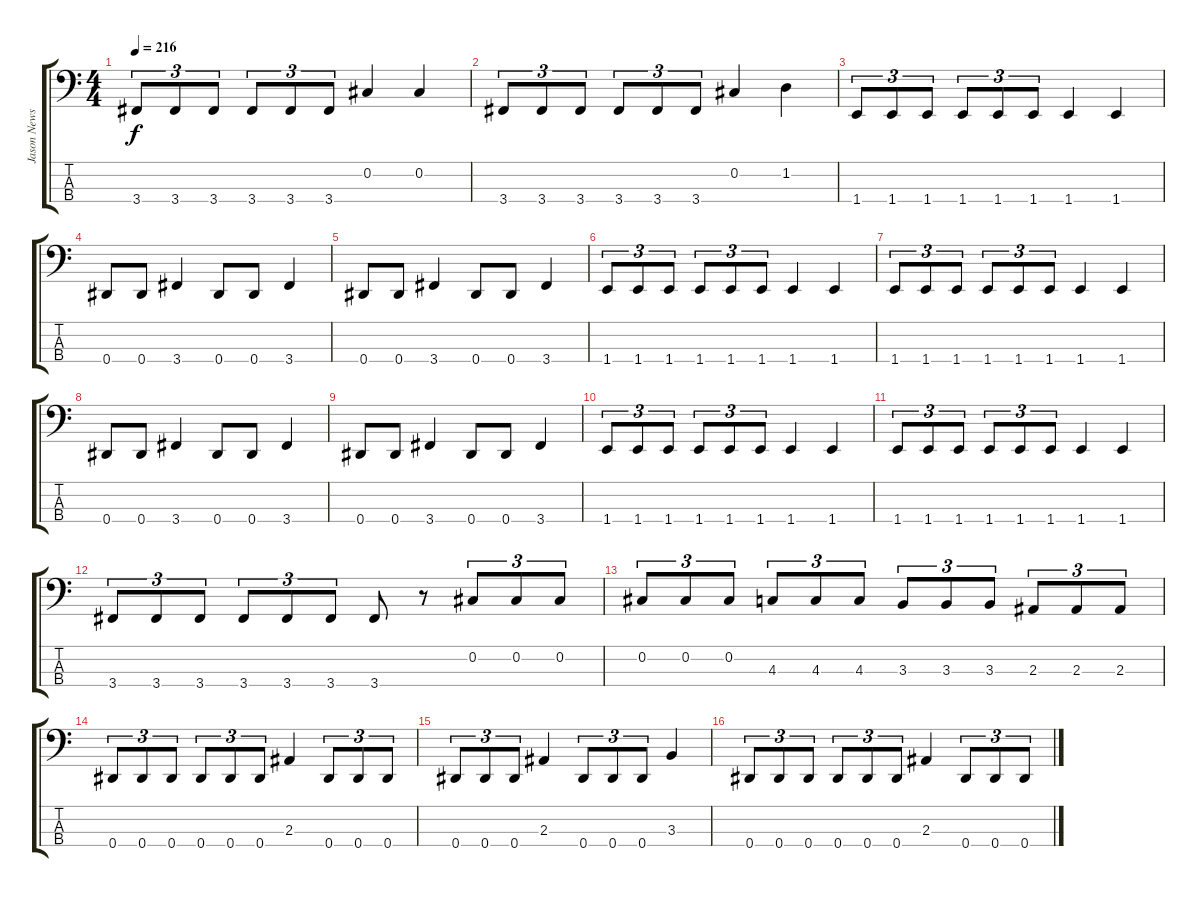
\track ("Jason Newsted" "Jason News") {instrument acousticguitarnylon}
\staff {score tabs}
\tuning (Gb2 Db2 Ab1 Eb1) {hide}
\ts (4 4)
\tempo 216
\clef f4
\ks c
3.4.8{tu (3 2) dy f} 3.4.8{tu (3 2)} 3.4.8{tu (3 2)} 3.4.8{tu (3 2)} 3.4.8{tu (3 2)} 3.4.8{tu (3 2)} 0.2.4 0.2.4 |
3.4.8{tu (3 2)} 3.4.8{tu (3 2)} 3.4.8{tu (3 2)} 3.4.8{tu (3 2)} 3.4.8{tu (3 2)} 3.4.8{tu (3 2)} 0.2.4 1.2.4 |
1.4.8{tu (3 2)} 1.4.8{tu (3 2)} 1.4.8{tu (3 2)} 1.4.8{tu (3 2)} 1.4.8{tu (3 2)} 1.4.8{tu (3 2)} 1.4.4 1.4.4 |
0.4.8 0.4.8 3.4.4 0.4.8 0.4.8 3.4.4 |
0.4.8 0.4.8 3.4.4 0.4.8 0.4.8 3.4.4 |
1.4.8{tu (3 2)} 1.4.8{tu (3 2)} 1.4.8{tu (3 2)} 1.4.8{tu (3 2)} 1.4.8{tu (3 2)} 1.4.8{tu (3 2)} 1.4.4 1.4.4 |
1.4.8{tu (3 2)} 1.4.8{tu (3 2)} 1.4.8{tu (3 2)} 1.4.8{tu (3 2)} 1.4.8{tu (3 2)} 1.4.8{tu (3 2)} 1.4.4 1.4.4 |
0.4.8 0.4.8 3.4.4 0.4.8 0.4.8 3.4.4 |
0.4.8 0.4.8 3.4.4 0.4.8 0.4.8 3.4.4 |
1.4.8{tu (3 2)} 1.4.8{tu (3 2)} 1.4.8{tu (3 2)} 1.4.8{tu (3 2)} 1.4.8{tu (3 2)} 1.4.8{tu (3 2)} 1.4.4 1.4.4 |
1.4.8{tu (3 2)} 1.4.8{tu (3 2)} 1.4.8{tu (3 2)} 1.4.8{tu (3 2)} 1.4.8{tu (3 2)} 1.4.8{tu (3 2)} 1.4.4 1.4.4 |
3.4.8{tu (3 2)} 3.4.8{tu (3 2)} 3.4.8{tu (3 2)} 3.4.8{tu (3 2)} 3.4.8{tu (3 2)} 3.4.8{tu (3 2)} 3.4.8 r.8 0.2.8{tu (3 2)} 0.2.8{tu (3 2)} 0.2.8{tu (3 2)} |
0.2.8{tu (3 2)} 0.2.8{tu (3 2)} 0.2.8{tu (3 2)} 4.3.8{tu (3 2)} 4.3.8{tu (3 2)} 4.3.8{tu (3 2)} 3.3.8{tu (3 2)} 3.3.8{tu (3 2)} 3.3.8{tu (3 2)} 2.3.8{tu (3 2)} 2.3.8{tu (3 2)} 2.3.8{tu (3 2)} |
0.4.8{tu (3 2)} 0.4.8{tu (3 2)} 0.4.8{tu (3 2)} 0.4.8{tu (3 2)} 0.4.8{tu (3 2)} 0.4.8{tu (3 2)} 2.3.4 0.4.8{tu (3 2)} 0.4.8{tu (3 2)} 0.4.8{tu (3 2)} |
0.4.8{tu (3 2)} 0.4.8{tu (3 2)} 0.4.8{tu (3 2)} 2.3.4 0.4.8{tu (3 2)} 0.4.8{tu (3 2)} 0.4.8{tu (3 2)} 3.3.4 |
0.4.8{tu (3 2)} 0.4.8{tu (3 2)} 0.4.8{tu (3 2)} 0.4.8{tu (3 2)} 0.4.8{tu (3 2)} 0.4.8{tu (3 2)} 2.3.4 0.4.8{tu (3 2)} 0.4.8{tu (3 2)} 0.4.8{tu (3 2)}
